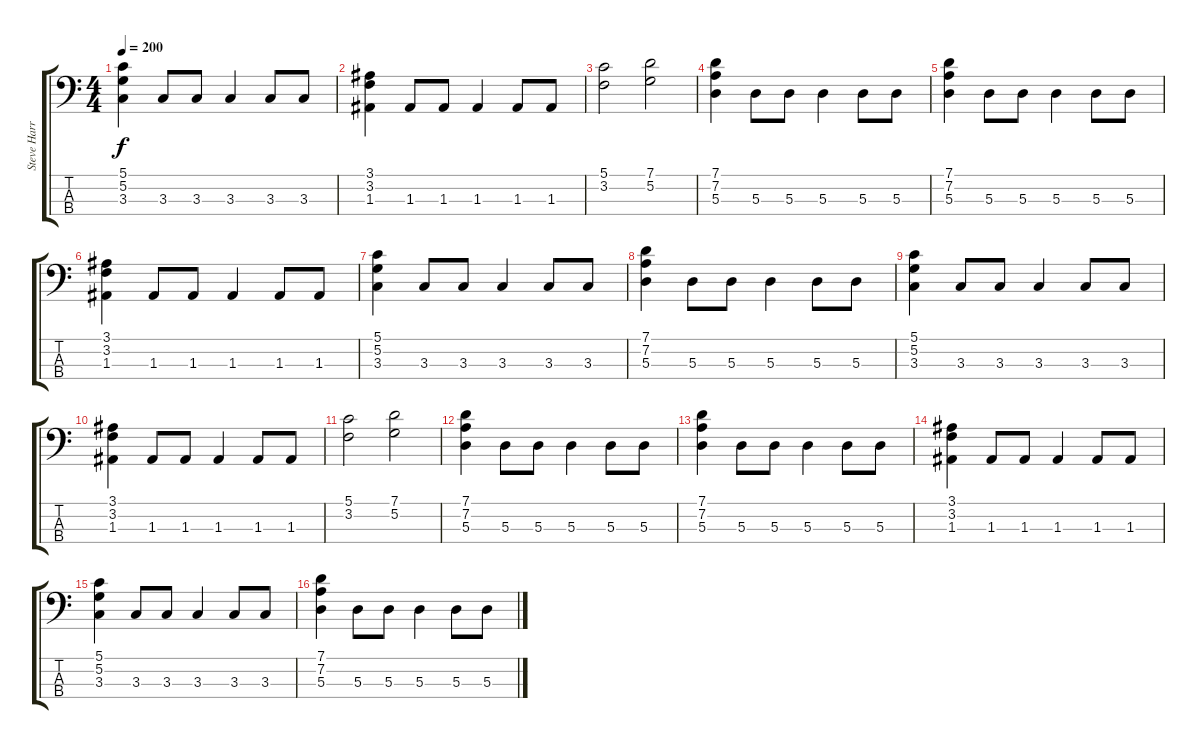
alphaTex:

\track ("Steve Harris" "Steve Harr") {instrument slapbass2}
\staff {score tabs}
\tuning (G2 D2 A1 E1) {hide}
\ts (4 4)
\tempo 200
\clef f4
\ks c
(5.1 5.2 3.3).4{dy f} 3.3.8 3.3.8 3.3.4 3.3.8 3.3.8 |
(3.1 3.2 1.3).4 1.3.8 1.3.8 1.3.4 1.3.8 1.3.8 |
(5.1 3.2).2 (7.1 5.2).2 |
(7.1 7.2 5.3).4 5.3.8 5.3.8 5.3.4 5.3.8 5.3.8 |
(7.1 7.2 5.3).4 5.3.8 5.3.8 5.3.4 5.3.8 5.3.8 |
(3.1 3.2 1.3).4 1.3.8 1.3.8 1.3.4 1.3.8 1.3.8 |
(5.1 5.2 3.3).4 3.3.8 3.3.8 3.3.4 3.3.8 3.3.8 |
(7.1 7.2 5.3).4 5.3.8 5.3.8 5.3.4 5.3.8 5.3.8 |
(5.1 5.2 3.3).4 3.3.8 3.3.8 3.3.4 3.3.8 3.3.8 |
(3.1 3.2 1.3).4 1.3.8 1.3.8 1.3.4 1.3.8 1.3.8 |
(5.1 3.2).2 (7.1 5.2).2 |
(7.1 7.2 5.3).4 5.3.8 5.3.8 5.3.4 5.3.8 5.3.8 |
(7.1 7.2 5.3).4 5.3.8 5.3.8 5.3.4 5.3.8 5.3.8 |
(3.1 3.2 1.3).4 1.3.8 1.3.8 1.3.4 1.3.8 1.3.8 |
(5.1 5.2 3.3).4 3.3.8 3.3.8 3.3.4 3.3.8 3.3.8 |
(7.1 7.2 5.3).4 5.3.8 5.3.8 5.3.4 5.3.8 5.3.8
